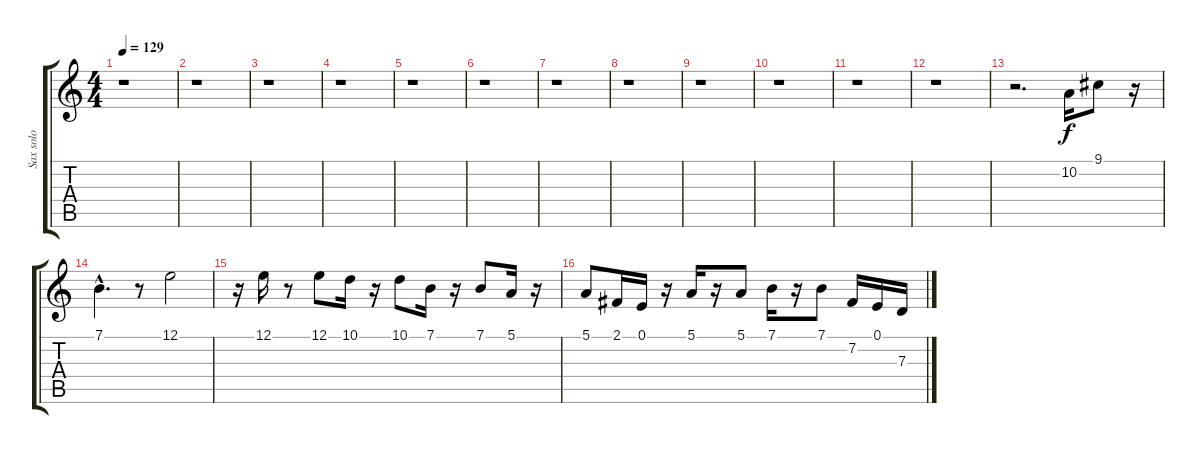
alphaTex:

\track ("Sax solo" "Sax solo") {instrument tenorsax}
\staff {score tabs}
\tuning (E4 B3 G3 D3 A2 E2) {hide}
\ts (4 4)
\tempo 129
\clef g2
\ks c
r.1{dy f} |
r.1 |
r.1 |
r.1 |
r.1 |
r.1 |
r.1 |
r.1 |
r.1 |
r.1 |
r.1 |
r.1 |
r.2{d} 10.2.16 9.1.8 r.16 |
7.1{hac}.4{d} r.8 12.1.2 |
r.16 12.1.16 r.8 12.1.8 10.1.16 r.16 10.1.8 7.1.16 r.16 7.1.8 5.1.16 r.16 |
5.1.8 2.1.16 0.1.16 r.16 5.1.16 r.16 5.1.8 7.1.16 r.16 7.1.8 7.2.16 0.1.16 7.3.16
